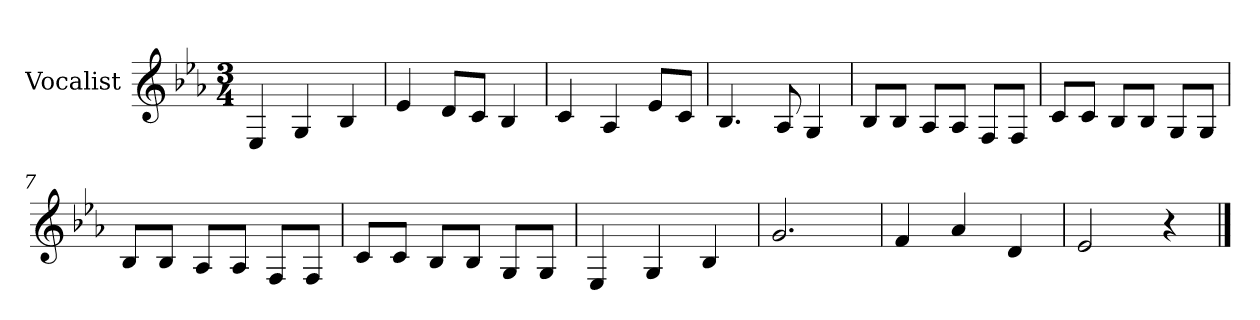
**kern
*part1
*staff1
*I"Vocalist
*k[b-e-a-]
*E-:
*M3/4
=1
4E-
4G
4B-
=2
4e-
8dL
8cJ
4B-
=3
4c
4A-
8e-L
8cJ
=4
4.B-
8A-
4G
=5
8B-L
8B-J
8A-L
8A-J
8FL
8FJ
=6
8cL
8cJ
8B-L
8B-J
8GL
8GJ
=7
8B-L
8B-J
8A-L
8A-J
8FL
8FJ
=8
8cL
8cJ
8B-L
8B-J
8GL
8GJ
=9
4E-
4G
4B-
=10
2.g
=11
4f
4a-
4d
=12
2e-
4r
==
*-
